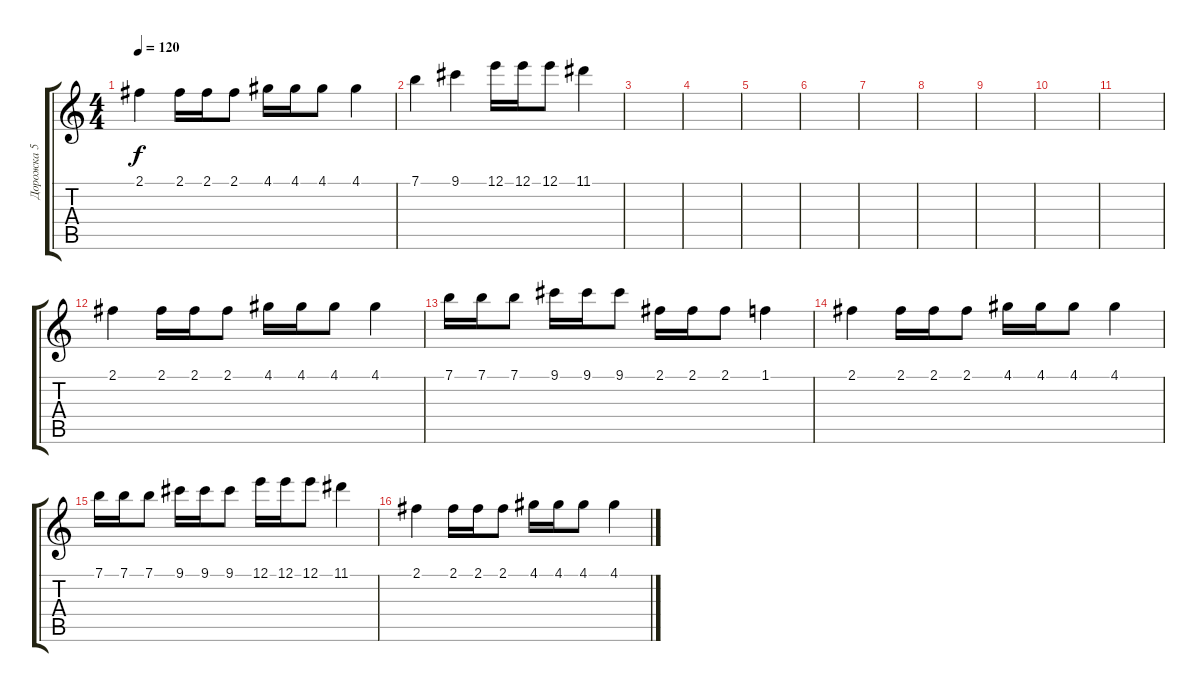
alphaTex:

\track ("Дорожка 5" "Дорожка 5") {instrument distortionguitar}
\staff {score tabs}
\tuning (E4 B3 G3 D3 A2 E2) {hide}
\ts (4 4)
\tempo 120
\clef g2
\ks c
2.1.4{dy f} 2.1.16 2.1.16 2.1.8 4.1.16 4.1.16 4.1.8 4.1.4 |
7.1.4 9.1.4 12.1.16 12.1.16 12.1.8 11.1.4 |
|
|
|
|
|
|
|
|
|
2.1.4 2.1.16 2.1.16 2.1.8 4.1.16 4.1.16 4.1.8 4.1.4 |
7.1.16 7.1.16 7.1.8 9.1.16 9.1.16 9.1.8 2.1.16 2.1.16 2.1.8 1.1.4 |
2.1.4 2.1.16 2.1.16 2.1.8 4.1.16 4.1.16 4.1.8 4.1.4 |
7.1.16 7.1.16 7.1.8 9.1.16 9.1.16 9.1.8 12.1.16 12.1.16 12.1.8 11.1.4 |
2.1.4 2.1.16 2.1.16 2.1.8 4.1.16 4.1.16 4.1.8 4.1.4
